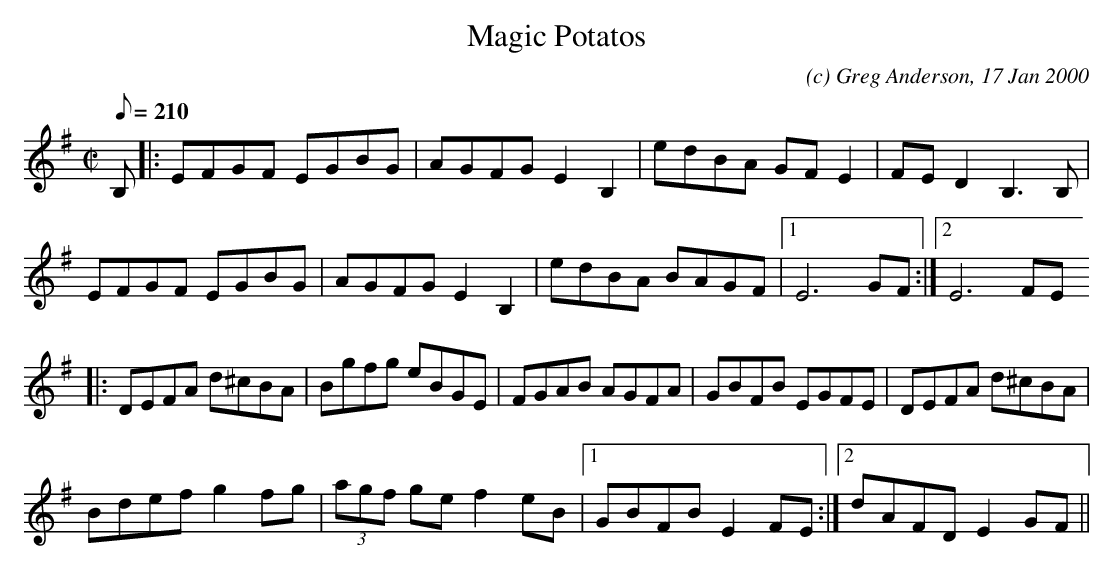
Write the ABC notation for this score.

X:1
T:Magic Potatos
M:C|
L:1/8
Q:210
C:(c) Greg Anderson, 17 Jan 2000
K:Em
B,|:EFGF EGBG|AGFG E2 B,2|edBA GF E2|FE D2 B,3 B,|
EFGF EGBG|AGFG E2 B,2|edBA BAGF|1E6 GF:|2E6 FE
|:DEFA d^cBA|Bgfg eBGE|FGAB AGFA|GBFB EGFE|DEFA d^cBA|
Bdef g2 fg|(3agf ge f2 eB|1GBFB E2 FE:|2dAFD E2 GF||
